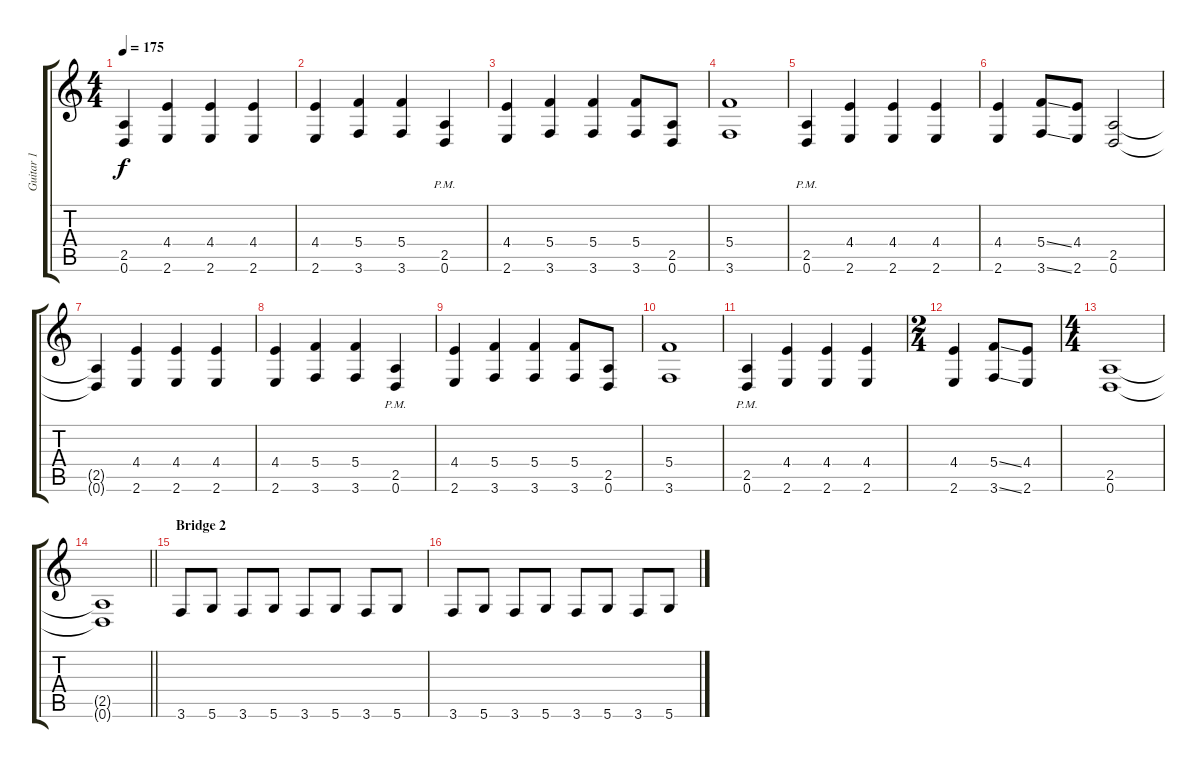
\track ("Guitar 1" "Guitar 1") {instrument distortionguitar}
\staff {score tabs}
\tuning (D4 A3 F3 C3 G2 D2) {hide}
\ts (4 4)
\tempo 175
\clef g2
\ks c
(2.5{t} 0.6{t}).4{dy f} (4.4 2.6).4 (4.4 2.6).4 (4.4 2.6).4 |
(4.4 2.6).4 (5.4 3.6).4 (5.4 3.6).4 (2.5{pm} 0.6{pm}).4 |
(4.4 2.6).4 (5.4 3.6).4 (5.4 3.6).4 (5.4 3.6).8 (2.5 0.6).8 |
(5.4 3.6).1 |
(2.5{pm} 0.6{pm}).4 (4.4 2.6).4 (4.4 2.6).4 (4.4 2.6).4 |
(4.4 2.6).4 (5.4{ss} 3.6{ss}).8 (4.4 2.6).8 (2.5 0.6).2 |
(2.5{t} 0.6{t}).4 (4.4 2.6).4 (4.4 2.6).4 (4.4 2.6).4 |
(4.4 2.6).4 (5.4 3.6).4 (5.4 3.6).4 (2.5{pm} 0.6{pm}).4 |
(4.4 2.6).4 (5.4 3.6).4 (5.4 3.6).4 (5.4 3.6).8 (2.5 0.6).8 |
(5.4 3.6).1 |
(2.5{pm} 0.6{pm}).4 (4.4 2.6).4 (4.4 2.6).4 (4.4 2.6).4 |
\ts (2 4)
(4.4 2.6).4 (5.4{ss} 3.6{ss}).8 (4.4 2.6).8 |
\ts (4 4)
(2.5 0.6).1 |
\barLineRight lightlight
(2.5{t} 0.6{t}).1 |
\section ("" "Bridge 2")
3.6.8 5.6.8 3.6.8 5.6.8 3.6.8 5.6.8 3.6.8 5.6.8 |
3.6.8 5.6.8 3.6.8 5.6.8 3.6.8 5.6.8 3.6.8 5.6.8
